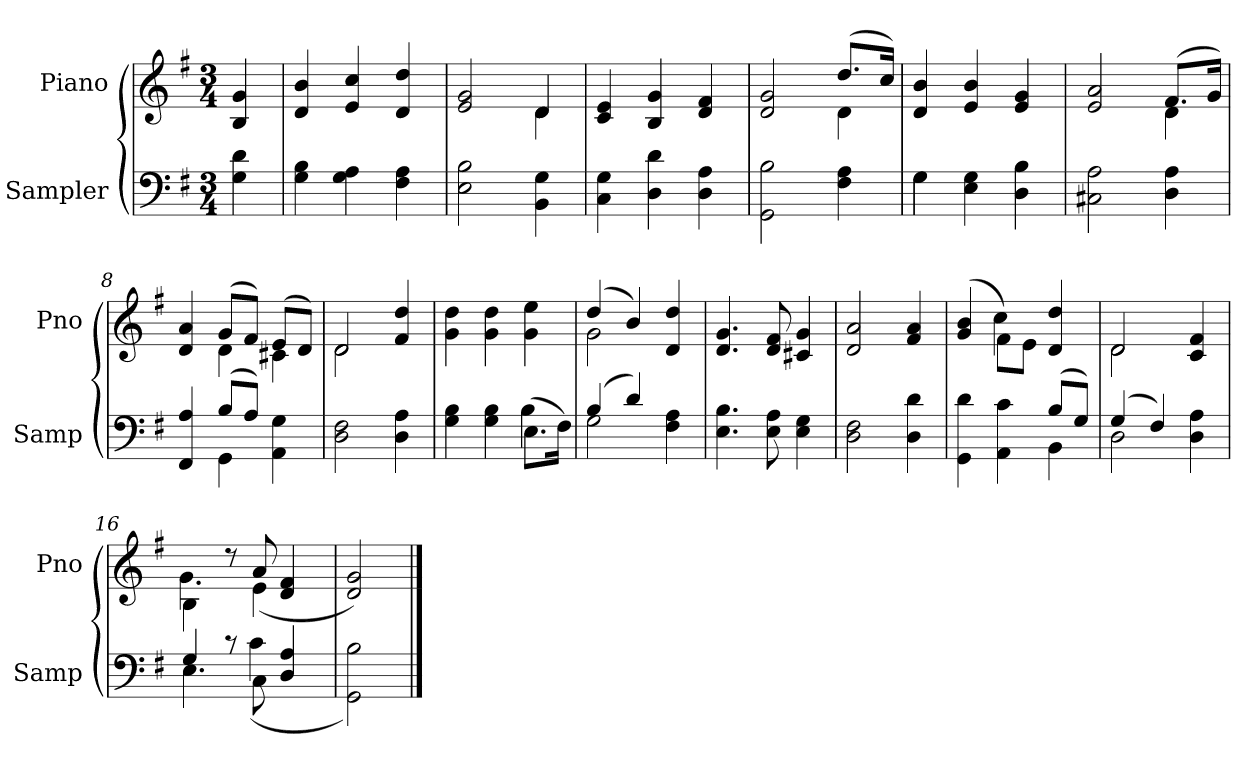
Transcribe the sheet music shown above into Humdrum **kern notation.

**kern	**kern
*part2	*part1
*staff2	*staff1
*I"Sampler	*I"Piano
*I'Samp	*I'Pno
*clefF4	*clefG2
*k[f#]	*k[f#]
*G:	*G:
*M3/4	*M3/4
=1	=1
4G 4d	4B 4g
=2	=2
4G 4B	4d 4b
4G 4A	4e 4cc
4F# 4A	4d 4dd
=3	=3
*	*^
2E 2B	2e 2g	2ryy
4BB 4G	4d/	4d
*	*v	*v
=4	=4
4C 4G	4c 4e
4D 4d	4B 4g
4D 4A	4d 4f#
=5	=5
*	*^
2GG 2B	2d 2g	2ryy
4F# 4A	(8.dd/L	4d
.	16cc/Jk)	.
*	*v	*v
=6	=6
*^	*
4G\	4G	4d 4b
4E 4G	2ryy	4e 4b
4D 4B	.	4e 4g
*v	*v	*
=7	=7
*	*^
2C#X 2A	2e 2a	2ryy
4D 4A	(8.f#/L	4d
.	16g/Jk)	.
=8	=8	=8
*^	*	*
4FF# 4A	4ryy	4d 4a	4ryy
(8B/L	4GG	(8g/L	4d
8A/J)	.	8f#/J)	.
4AA 4G	4ryy	(8e/L	4c#X
.	.	8d/J)	.
*v	*v	*	*
=9	=9	=9
2D 2F#	2d/	2d
4D 4A	4f# 4dd	4ryy
*	*v	*v
=10	=10
*^	*
4G 4B	2ryy	4g 4dd
4G 4B	.	4g 4dd
(8.E\L	4B	4g 4ee
16F#\Jk)	.	.
=11	=11	=11
*	*	*^
(4B/	2G	(4dd/	2g
4d/)	.	4b/)	.
4F# 4A	4ryy	4d 4dd	4ryy
*v	*v	*	*
*	*v	*v
=12	=12
4.E 4.B	4.d 4.g
8E 8A	8d 8f#
4E 4G	4c#X 4g
=13	=13
2D 2F#	2d 2a
4D 4d	4f# 4a
=14	=14
*^	*^
4GG 4d	2ryy	(4g 4b	4ryy
4AA 4c	.	8f#\L)	4cc
.	.	8e\J	.
(8B/L	4BB	4d 4dd	4ryy
8G/J)	.	.	.
=15	=15	=15	=15
(4G/	2D	2d/	2d
4F#/)	.	.	.
4D 4A	4ryy	4c 4f#	4ryy
=16	=16	=16	=16
4G/	4.E	4B\	4.g
8r	.	8r	.
8C\	(4c	8a/	(4e
4D 4A	.	4d 4f#	.
.	8ryy	.	8ryy
*v	*v	*	*
*	*v	*v
=17	=17
2GG 2B)	2d 2g)
==	==
*-	*-
